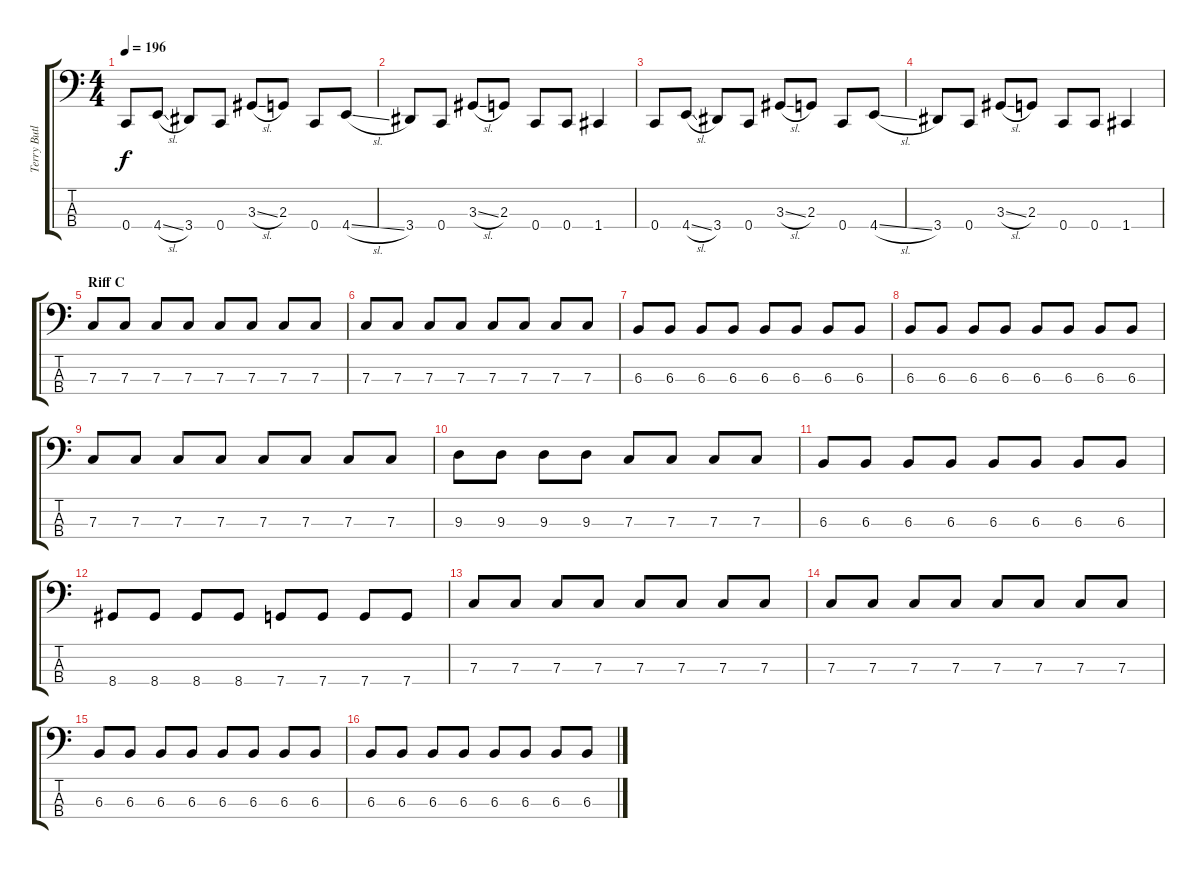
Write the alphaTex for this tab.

\track ("Terry Butler" "Terry Butl") {instrument electricbassfinger}
\staff {score tabs}
\tuning (Eb2 Bb1 F1 C1) {hide}
\ts (4 4)
\tempo 196
\clef f4
\ks c
0.4.8{dy f} 4.4{sl}.8 3.4.8 0.4.8 3.3{sl}.8 2.3.8 0.4.8 4.4{sl}.8 |
3.4.8 0.4.8 3.3{sl}.8 2.3.8 0.4.8 0.4.8 1.4.4 |
0.4.8 4.4{sl}.8 3.4.8 0.4.8 3.3{sl}.8 2.3.8 0.4.8 4.4{sl}.8 |
3.4.8 0.4.8 3.3{sl}.8 2.3.8 0.4.8 0.4.8 1.4.4 |
\section ("" "Riff C")
7.3.8 7.3.8 7.3.8 7.3.8 7.3.8 7.3.8 7.3.8 7.3.8 |
7.3.8 7.3.8 7.3.8 7.3.8 7.3.8 7.3.8 7.3.8 7.3.8 |
6.3.8 6.3.8 6.3.8 6.3.8 6.3.8 6.3.8 6.3.8 6.3.8 |
6.3.8 6.3.8 6.3.8 6.3.8 6.3.8 6.3.8 6.3.8 6.3.8 |
7.3.8 7.3.8 7.3.8 7.3.8 7.3.8 7.3.8 7.3.8 7.3.8 |
9.3.8 9.3.8 9.3.8 9.3.8 7.3.8 7.3.8 7.3.8 7.3.8 |
6.3.8 6.3.8 6.3.8 6.3.8 6.3.8 6.3.8 6.3.8 6.3.8 |
8.4.8 8.4.8 8.4.8 8.4.8 7.4.8 7.4.8 7.4.8 7.4.8 |
7.3.8 7.3.8 7.3.8 7.3.8 7.3.8 7.3.8 7.3.8 7.3.8 |
7.3.8 7.3.8 7.3.8 7.3.8 7.3.8 7.3.8 7.3.8 7.3.8 |
6.3.8 6.3.8 6.3.8 6.3.8 6.3.8 6.3.8 6.3.8 6.3.8 |
6.3.8 6.3.8 6.3.8 6.3.8 6.3.8 6.3.8 6.3.8 6.3.8
